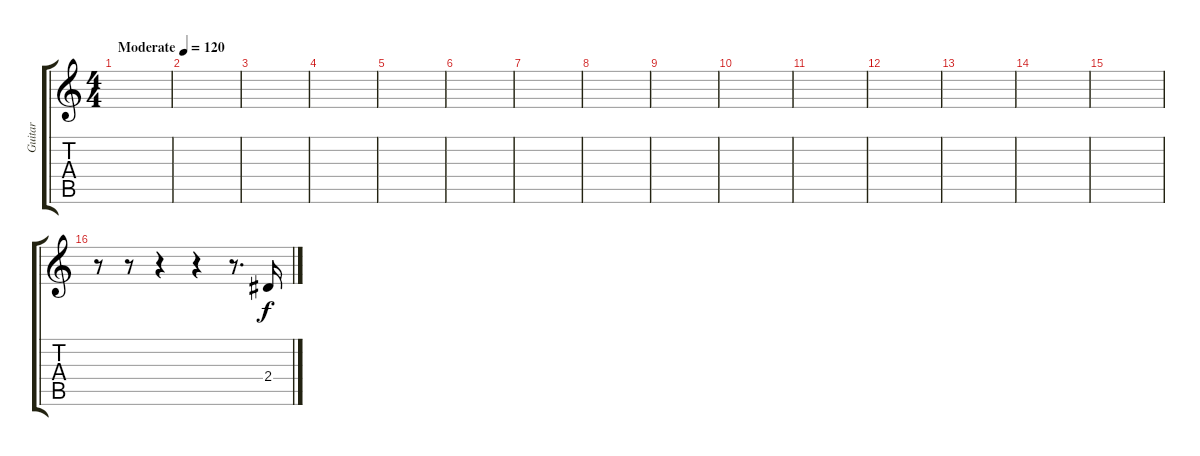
\track ("Guitar" "Guitar") {instrument electricguitarclean}
\staff {score tabs}
\tuning (Eb4 Bb3 Gb3 Db3 Ab2 Eb2) {hide}
\ts (4 4)
\tempo (120 "Moderate")
\clef g2
\ks c
|
|
|
|
|
|
|
|
|
|
|
|
|
|
|
r.8 r.8 r.4 r.4 r.8{d} 2.4.16
